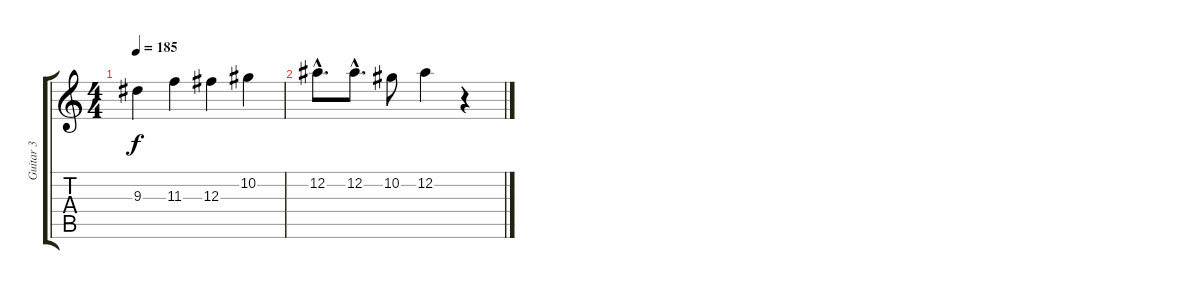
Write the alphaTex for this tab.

\track ("Guitar 3" "Guitar 3") {instrument distortionguitar}
\staff {score tabs}
\tuning (Eb4 Bb3 Gb3 Db3 Ab2 Eb2) {hide}
\ts (4 4)
\tempo 185
\clef g2
\ks c
9.3.4{dy f} 11.3.4 12.3.4 10.2.4 |
12.2{hac}.8{d} 12.2{hac}.8{d} 10.2.8 12.2.4 r.4
